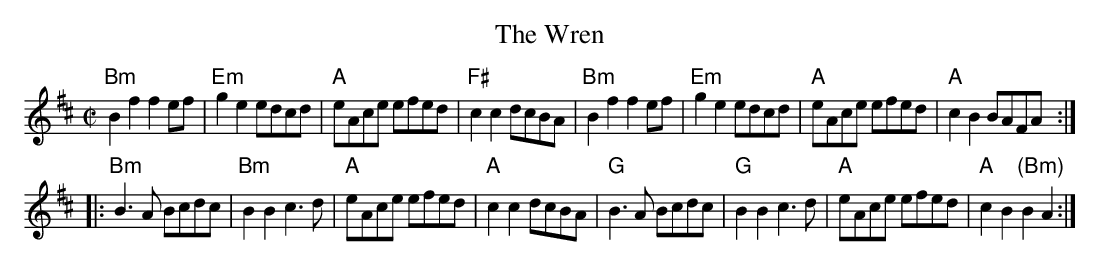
X:1
T:Wren, The
M:C|
L:1/8
K:Bm
"Bm"B2f2f2ef|"Em"g2 e2 edcd|"A"eAce efed|"F#"c2c2dcBA|\
"Bm"B2f2f2ef|"Em"g2 e2 edcd|"A"eAce efed|"A"c2B2BAFA:|
|:"Bm"B3A Bcdc|"Bm"B2B2c3d|"A"eAce efed|"A"c2c2dcBA|\
"G"B3A Bcdc|"G"B2B2c3d|"A"eAce efed|"A"c2B2"(Bm)"B2A2:|
